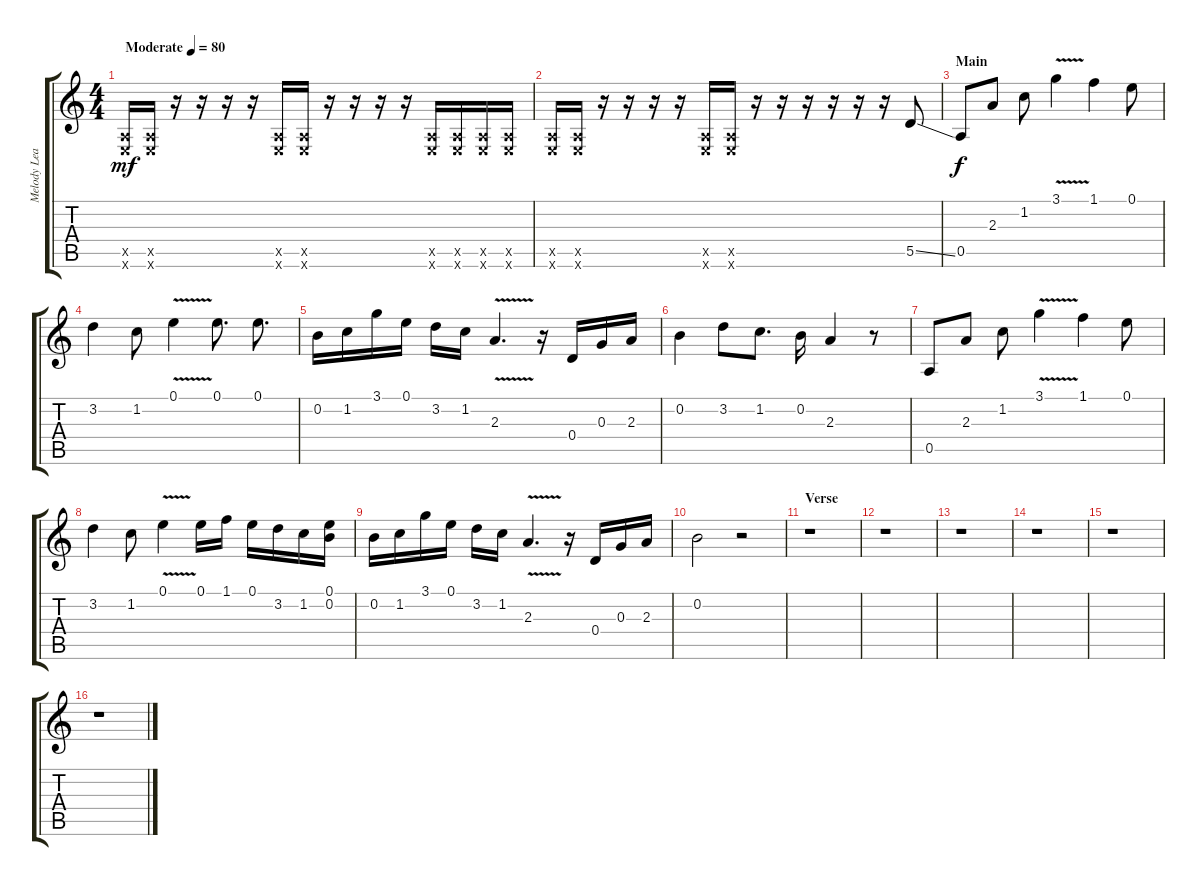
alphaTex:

\track ("Melody Leader" "Melody Lea") {instrument distortionguitar}
\staff {score tabs}
\tuning (E4 B3 G3 D3 A2 E2) {hide}
\ts (4 4)
\tempo (80 "Moderate")
\clef g2
\ks c
(0.5{x} 0.6{x}).16{dy mf instrument distortionguitar} (0.5{x} 0.6{x}).16 r.16 r.16 r.16 r.16 (0.5{x} 0.6{x}).16 (0.5{x} 0.6{x}).16 r.16 r.16 r.16 r.16 (0.5{x} 0.6{x}).16 (0.5{x} 0.6{x}).16 (0.5{x} 0.6{x}).16 (0.5{x} 0.6{x}).16 |
(0.5{x} 0.6{x}).16 (0.5{x} 0.6{x}).16 r.16 r.16 r.16 r.16 (0.5{x} 0.6{x}).16 (0.5{x} 0.6{x}).16 r.16 r.16 r.16 r.16 r.16 r.16 5.5{ss}.8 |
\section ("" "Main")
0.5.8{dy f} 2.3.8 1.2.8 3.1{v}.4 1.1.4 0.1.8 |
3.2.4 1.2.8 0.1{v}.4 0.1.8{d} 0.1.8{d} |
0.2.16 1.2.16 3.1.16 0.1.16 3.2.16 1.2.16 2.3{v}.4{d} r.16 0.4.16 0.3.16 2.3.16 |
0.2.4 3.2.8 1.2.8{d} 0.2.16 2.3.4 r.8 |
0.5.8 2.3.8 1.2.8 3.1{v}.4 1.1.4 0.1.8 |
3.2.4 1.2.8 0.1{v}.4 0.1.16 1.1.16 0.1.16 3.2.16 1.2.16 (0.1 0.2).16 |
0.2.16 1.2.16 3.1.16 0.1.16 3.2.16 1.2.16 2.3{v}.4{d} r.16 0.4.16 0.3.16 2.3.16 |
0.2.2 r.2 |
\section ("" "Verse")
r.1 |
r.1 |
r.1 |
r.1 |
r.1 |
r.1
